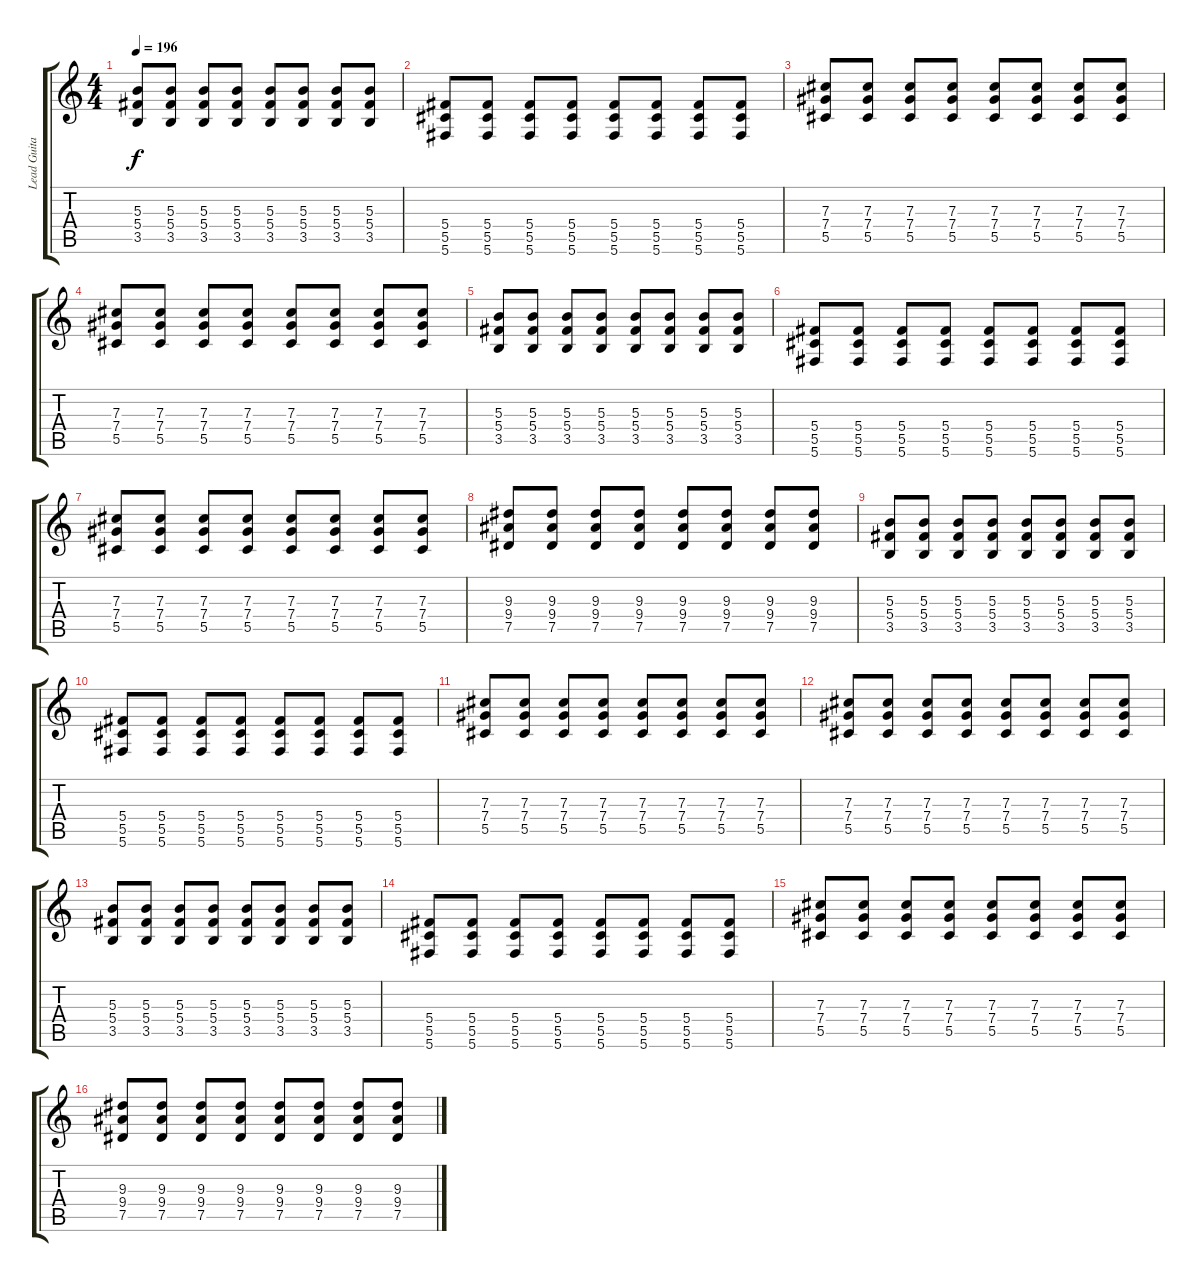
\track ("Lead Guitar" "Lead Guita") {instrument distortionguitar}
\staff {score tabs}
\tuning (Eb4 Bb3 Gb3 Db3 Ab2 Db2) {hide}
\ts (4 4)
\tempo 196
\clef g2
\ks c
(5.3 5.4 3.5).8{dy f} (5.3 5.4 3.5).8 (5.3 5.4 3.5).8 (5.3 5.4 3.5).8 (5.3 5.4 3.5).8 (5.3 5.4 3.5).8 (5.3 5.4 3.5).8 (5.3 5.4 3.5).8 |
(5.4 5.5 5.6).8 (5.4 5.5 5.6).8 (5.4 5.5 5.6).8 (5.4 5.5 5.6).8 (5.4 5.5 5.6).8 (5.4 5.5 5.6).8 (5.4 5.5 5.6).8 (5.4 5.5 5.6).8 |
(7.3 7.4 5.5).8 (7.3 7.4 5.5).8 (7.3 7.4 5.5).8 (7.3 7.4 5.5).8 (7.3 7.4 5.5).8 (7.3 7.4 5.5).8 (7.3 7.4 5.5).8 (7.3 7.4 5.5).8 |
(7.3 7.4 5.5).8 (7.3 7.4 5.5).8 (7.3 7.4 5.5).8 (7.3 7.4 5.5).8 (7.3 7.4 5.5).8 (7.3 7.4 5.5).8 (7.3 7.4 5.5).8 (7.3 7.4 5.5).8 |
(5.3 5.4 3.5).8 (5.3 5.4 3.5).8 (5.3 5.4 3.5).8 (5.3 5.4 3.5).8 (5.3 5.4 3.5).8 (5.3 5.4 3.5).8 (5.3 5.4 3.5).8 (5.3 5.4 3.5).8 |
(5.4 5.5 5.6).8 (5.4 5.5 5.6).8 (5.4 5.5 5.6).8 (5.4 5.5 5.6).8 (5.4 5.5 5.6).8 (5.4 5.5 5.6).8 (5.4 5.5 5.6).8 (5.4 5.5 5.6).8 |
(7.3 7.4 5.5).8 (7.3 7.4 5.5).8 (7.3 7.4 5.5).8 (7.3 7.4 5.5).8 (7.3 7.4 5.5).8 (7.3 7.4 5.5).8 (7.3 7.4 5.5).8 (7.3 7.4 5.5).8 |
(9.3 9.4 7.5).8 (9.3 9.4 7.5).8 (9.3 9.4 7.5).8 (9.3 9.4 7.5).8 (9.3 9.4 7.5).8 (9.3 9.4 7.5).8 (9.3 9.4 7.5).8 (9.3 9.4 7.5).8 |
(5.3 5.4 3.5).8 (5.3 5.4 3.5).8 (5.3 5.4 3.5).8 (5.3 5.4 3.5).8 (5.3 5.4 3.5).8 (5.3 5.4 3.5).8 (5.3 5.4 3.5).8 (5.3 5.4 3.5).8 |
(5.4 5.5 5.6).8 (5.4 5.5 5.6).8 (5.4 5.5 5.6).8 (5.4 5.5 5.6).8 (5.4 5.5 5.6).8 (5.4 5.5 5.6).8 (5.4 5.5 5.6).8 (5.4 5.5 5.6).8 |
(7.3 7.4 5.5).8 (7.3 7.4 5.5).8 (7.3 7.4 5.5).8 (7.3 7.4 5.5).8 (7.3 7.4 5.5).8 (7.3 7.4 5.5).8 (7.3 7.4 5.5).8 (7.3 7.4 5.5).8 |
(7.3 7.4 5.5).8 (7.3 7.4 5.5).8 (7.3 7.4 5.5).8 (7.3 7.4 5.5).8 (7.3 7.4 5.5).8 (7.3 7.4 5.5).8 (7.3 7.4 5.5).8 (7.3 7.4 5.5).8 |
(5.3 5.4 3.5).8 (5.3 5.4 3.5).8 (5.3 5.4 3.5).8 (5.3 5.4 3.5).8 (5.3 5.4 3.5).8 (5.3 5.4 3.5).8 (5.3 5.4 3.5).8 (5.3 5.4 3.5).8 |
(5.4 5.5 5.6).8 (5.4 5.5 5.6).8 (5.4 5.5 5.6).8 (5.4 5.5 5.6).8 (5.4 5.5 5.6).8 (5.4 5.5 5.6).8 (5.4 5.5 5.6).8 (5.4 5.5 5.6).8 |
(7.3 7.4 5.5).8 (7.3 7.4 5.5).8 (7.3 7.4 5.5).8 (7.3 7.4 5.5).8 (7.3 7.4 5.5).8 (7.3 7.4 5.5).8 (7.3 7.4 5.5).8 (7.3 7.4 5.5).8 |
(9.3 9.4 7.5).8 (9.3 9.4 7.5).8 (9.3 9.4 7.5).8 (9.3 9.4 7.5).8 (9.3 9.4 7.5).8 (9.3 9.4 7.5).8 (9.3 9.4 7.5).8 (9.3 9.4 7.5).8
